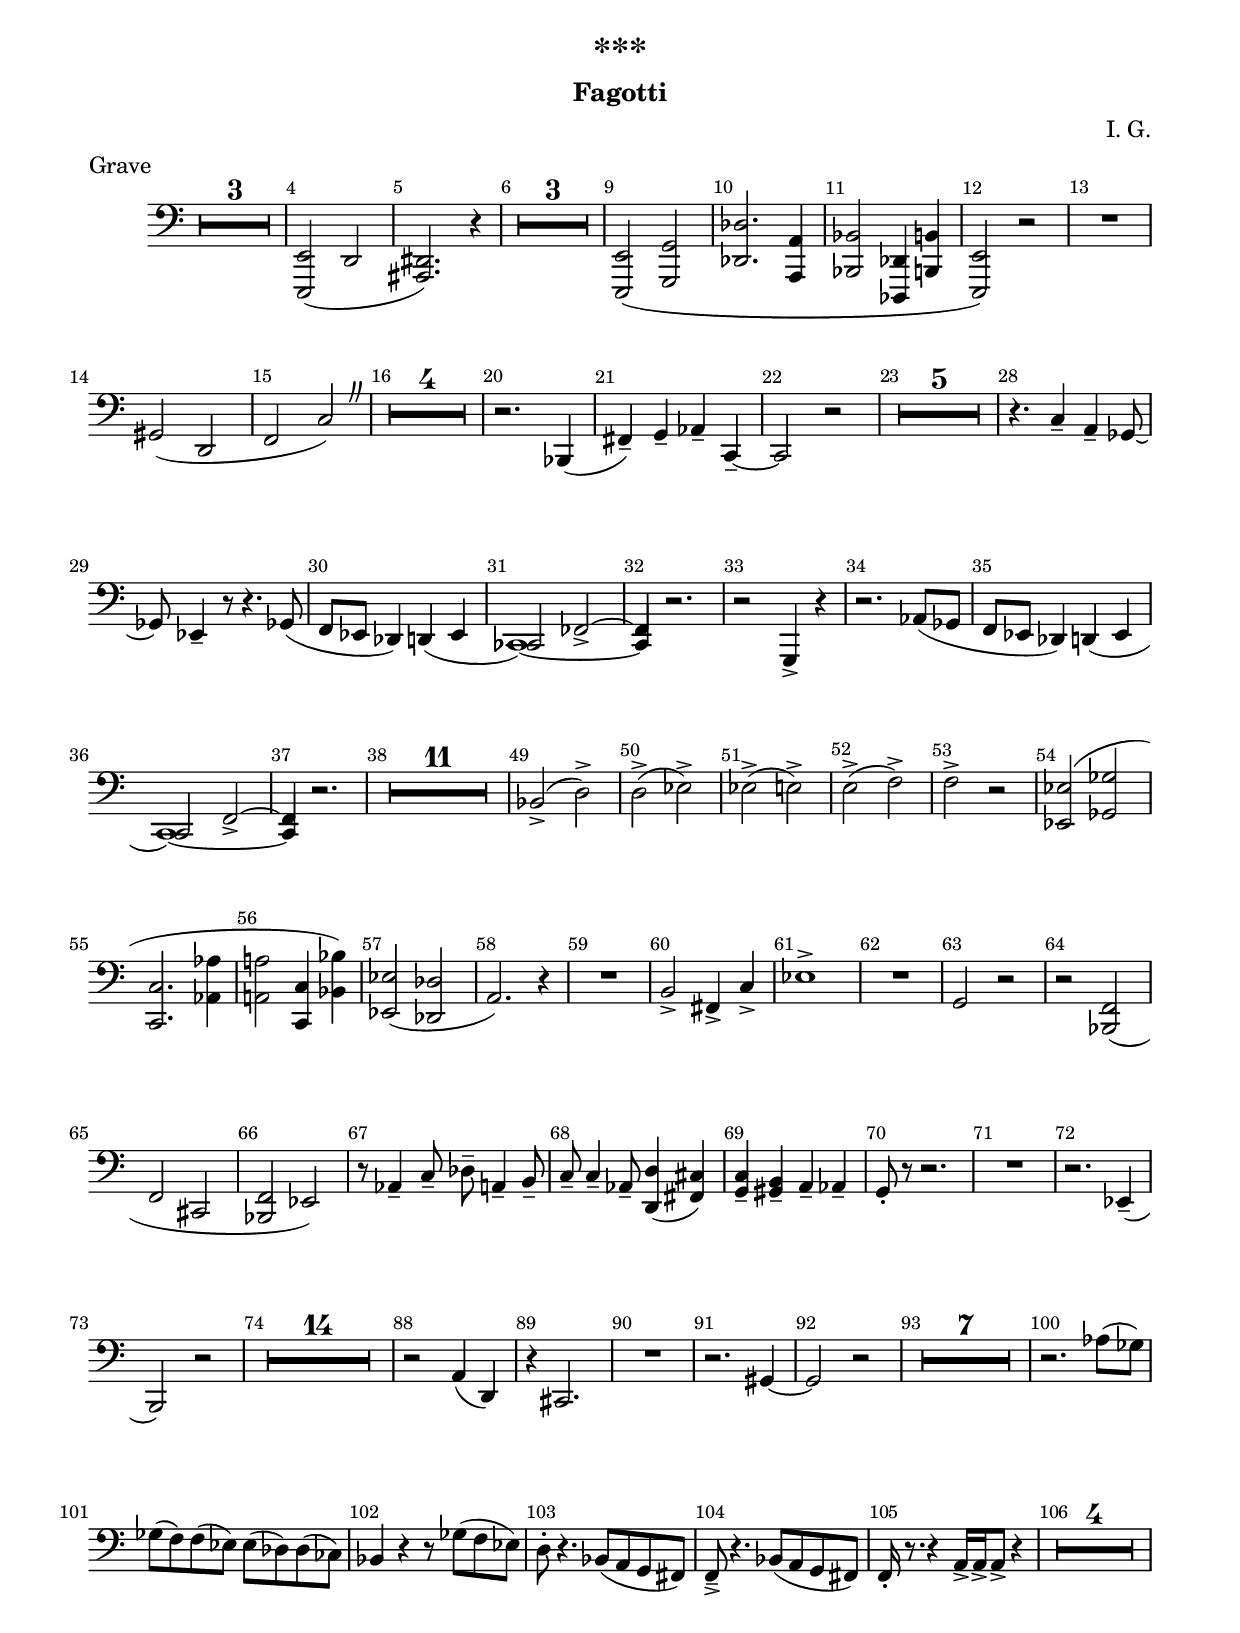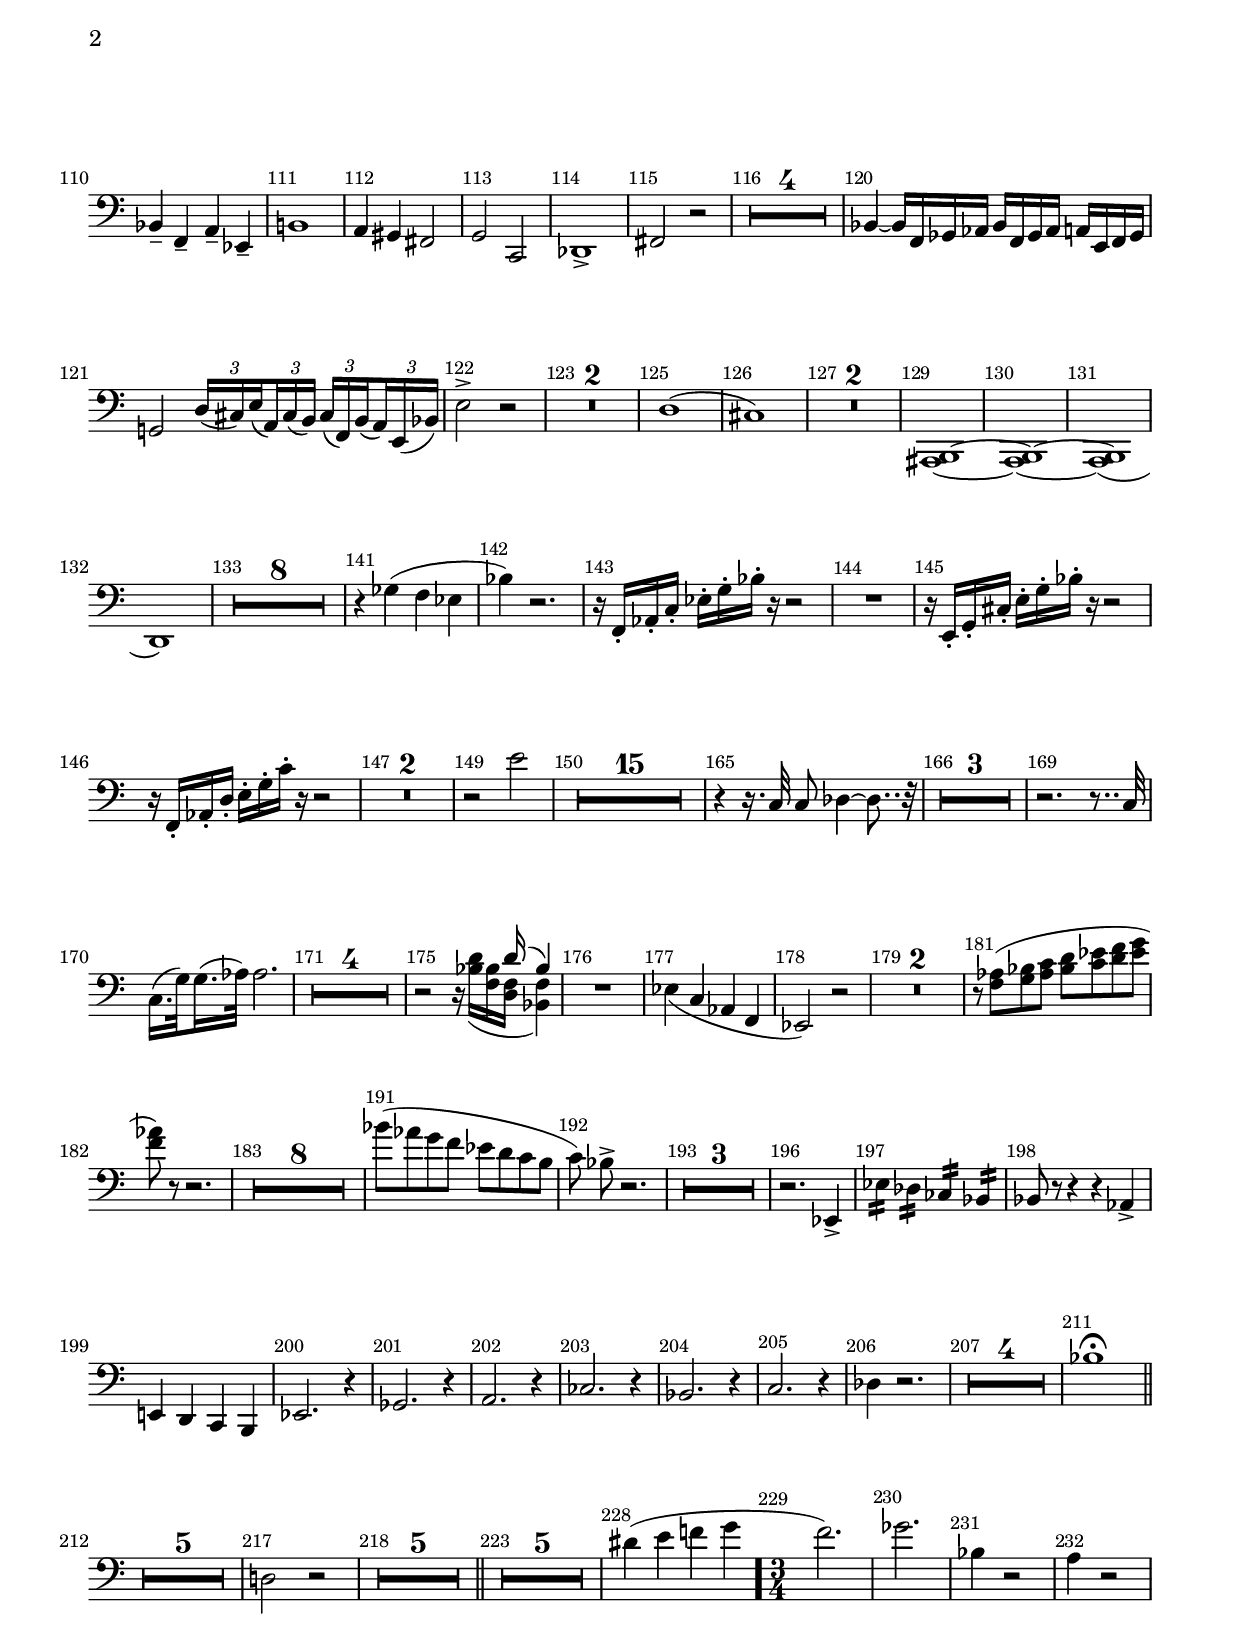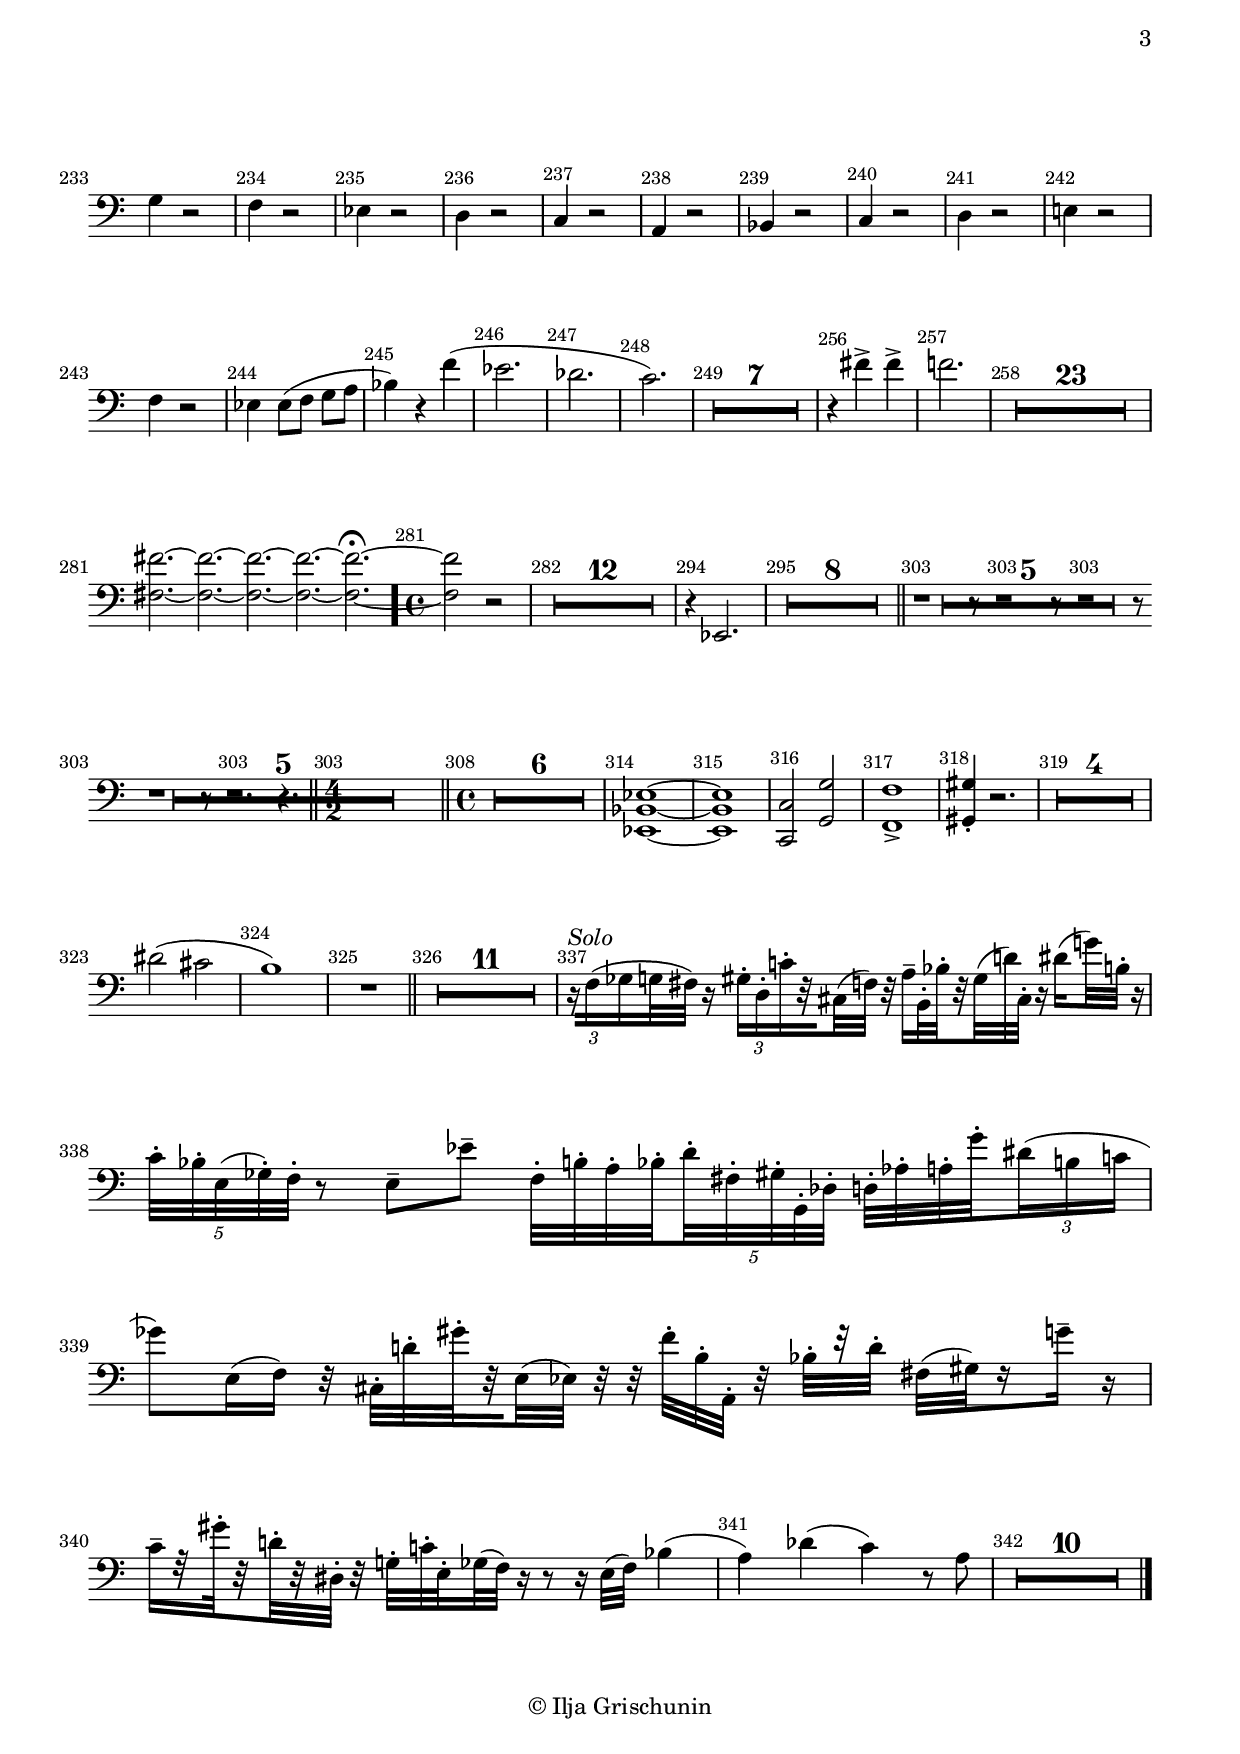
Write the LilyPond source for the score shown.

\version "2.19.15"
%\version "2.18.0"

\language "deutsch"

\header {
  title = "***"
  subtitle = "Fagotti"
  meter = "Grave"
  composer = "I. G."
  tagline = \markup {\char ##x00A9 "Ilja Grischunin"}
}

\paper {
  %#(set-paper-size "a4")
  top-system-spacing.basic-distance = #20
  top-markup-spacing.basic-distance = #5
  markup-system-spacing.basic-distance = #20
  system-system-spacing.basic-distance = #20
  last-bottom-spacing.basic-distance = #15
  left-margin = 15
  right-margin = 15
  %two-sided = ##t
  %inner-margin = 25
  %outer-margin = 15
}

\layout {
  indent = 10
  \context {
    \Score
    \override BarNumber.break-visibility = ##(#f #t #t)
    %\remove "Bar_number_engraver"
  }
}
\version "2.19.15"
%\version "2.18.0"

\language "deutsch"

makeOctaves =
#(define-music-function (parser location arg mus)
   (integer? ly:music?)
   #{<<  \withMusicProperty #'to-relative-callback
         #(lambda (m p)
            (let ((mu (ly:music-property m 'element)))
              (ly:music-transpose mu (ly:make-pitch (- arg) 0 0))
              (ly:make-music-relative! mu p)
              (ly:music-transpose mu (ly:make-pitch arg 0 0)))
            p)
         \transpose c' $(ly:make-pitch arg 0 0) $mus
         $mus
     >>
   #})

fagottoMusic = \relative {
  \overrideTimeSignatureSettings 4/4 1/4 #'(1 1 1 1) #'()
  %\time #'(2 2 2 2) 4/4
  \override MultiMeasureRest #'expand-limit = #2
  \clef bass
  \set Score.skipBars = ##t
  \override Staff.TimeSignature #'stencil = ##f
  \override BreathingSign.text = \markup {
    \musicglyph #"scripts.caesura.curved"
  }
  \set baseMoment = #(ly:make-moment 1 8)
  R1*3 <e,, e'>2( d' <ais dis>2.) r4 R1*3
  <e e'>2(<g g'><des' des'>2.<a a'>4
  <b b'>2<des, des'>4<h' h'><e, e'>2) r R1
  gis'2( d f c')\breathe
  R1*4 r2. b,4( fis')-- g-- as-- c,--~
  c2 r R1*5 r4. c'4-- a-- ges8~ ges es4-- r8
  r4. ges8( f es des4)
  <<
    {
      s2 
      \once\override NoteColumn.force-hshift = #1.3
      ces fes_>~ fes4
    }
    \\
    {
      \stemUp d( es \stemDown ces1~) \stemUp ces4
    }
  >>
  r2. r2 g4-> r r2. as'8( ges f es des4)
  <<
    {
      s2 
      \once\override NoteColumn.force-hshift = #1.3
      c f_>~ f4
    }
    \\
    {
      \stemUp d( es \stemDown c1~) \stemUp c4
    }
  >>
  r2. R1*11
  b'2->( d->) d->( es->) es->( e->) e->( f->) f-> r
  \makeOctaves #-1 {
    es( ges c,2. as'4 a!2 c,4 b') es,2( des
  }
  a2.) r4 R1 h2-> fis4-> c'-> es1-> R1 g,2 r 
  r <b, f'>( f' cis <b f'> es)
  r8 as4-- c8-- des-- a4-- h8-- c-- c4-- as8--
  <d, d'>4(<fis cis'>)<g c>--<gis h>-- a-- as--
  g8-. r r2. R1 r2. es4--( h2) r R1*14
  r2 a'4( d,) r cis2. R1 r2. gis'4~ gis2 r R1*7
  r2. as'8( ges) ges( f) f( es) es( des) des( ces)
  b4 r r8 ges'( f es) d-. r4. b8( a g fis)
  f---> r4. b8( a g fis) f16-. r8. r4 a16-> a-> a8-> r4
  R1*4 b4-- f-- a-- es-- h'!1 a4 gis fis2 g c, des1->
  fis2 r R1*4 b4~ b16 f ges as b f ges as a e f ges
  g!2 \tuplet 3/2 8 {
    \set subdivideBeams = ##t
    \set baseMoment = #(ly:make-moment 1 8)
    \override TupletBracket.bracket-visibility = #'if-no-beam
    d'16( cis) e( a,) cis( h) cis( f,) h( a) e( b')
  }
  \set subdivideBeams = ##f
  e2-> r R1*2 d1( cis) R1*2 <ais, h>1~ q~ q( d) R1*8
  r4 ges'( f es b') r2. r16 f,-. as-. c-. es-. g-. b-. r r2
  R1 r16 e,,-. g-. cis-. e-. g-. b-. r r2
  r16 f,-. as-. d-. e-. g-. c-. r r2 R1*2 r2 e R1*15
  r4 r16. c,32\noBeam c8 des4~ des8.. r32 R1*3
  \set subdivideBeams = ##t
  r2. r8.. c32 c16.( g'32) g16.( as32) as2. R1*4
  r2 r16
  <<
    {
      s8 d16( b4)
    }
    \\
    {
      <b d>16(<f b><d f><b f'>4)
    }
  >>
  R1 es4_( c as f es2) r R1*2
  r8 <f' as>(<g b><as c><b d><c es><d f><es g><f as>) r r2. R1*8
  b8( as g f es d c h c)\noBeam b-> r2. R1*3 r2. es,,4->
  es'4:16 des4:16 ces4:16 b4:16 b8 r r4 r as-> e! d c h
  es2. r4 ges2. r4 a2. r4 ces2. r4 b2. r4 c2. r4 des4 r2. R1*4
  b'1\fermata
  \bar "||"
  R1*5 d,!2 r R1*5
  \bar "||"
  R1*5 dis'4( e f! g
  \bar "."
  \revert Staff.TimeSignature.stencil
  \time 3/4
  f2.) ges b,4 r2 a4 r2 g4 r2 f4 r2 es4 r2 d4 r2 c4 r2
  a4 r2 b4 r2 c4 r2 d4 r2 e!4 r2 f4 r2 es4 es8( f g[ a] b4) r f'(
  es2. des c) R2.*7 r4 fis-> fis-> f!2. R2.*23
  \cadenzaOn
  <fis, fis'>2.~ q~ q~ q~ q~\fermata
  \cadenzaOff
  \bar "."
  \time 4/4
  q2 r R1*12 r4 es,2.
  R1*8
  \bar "||"
  \cadenzaOn
  r1 r8 \bar ""
  r1 r8 \bar ""
  r1 r8 \bar ""
  r1 r8 \bar "" 
  r1. r4.
  \cadenzaOff
  \bar "||"
  \time 4/2
  R1*10
  \bar "||"
  \time 4/4
  R1*6
  <es b' es>1~ q \makeOctaves #1 {c2 g' f1-> gis4-.} r2.
  R1*4 dis''2( cis h1)
  R1 \bar "||"
  R1*11
  \set subdivideBeams = ##t
  \set baseMoment = #(ly:make-moment 1 8)
  \set beatStructure = #'(2 2 2 2)
  \override TupletBracket.bracket-visibility = ##f
  \times 2/3 {
    r16^\markup {\italic Solo} 
    \set stemLeftBeamCount = #2 f( ges
  } 
  g32 fis) r16 
  \times 2/3 {gis16-.[ d-. c'!-.} r32 
  \set stemLeftBeamCount = #1 cis,( f)] r
  a16--[ h,32-. b'-. r 
  \set stemLeftBeamCount = #1 gis( d'!) cis,-.]
  r16 dis'( \set stemLeftBeamCount = #1 g!32) h,-. r16
  \times 4/5 {c32-. b-. e,( ges-.) f-.} r8 e-- es'--
  f,32-. h-. a-. b-.\times 4/5 {d-. fis,-. gis-. g,-. des'-.}
  d32-. as'-. a-. g'-. \times 2/3 {dis16( h c!}
  ges'8) e,16( f) r32 cis-.[ d'!-. gis-. r 
  \set stemLeftBeamCount = #1 e,( es]) r
  r f'-. h,-. a,-. r b'-.[ r d-.] fis,[( 
  \set stemRightBeamCount = #1 gis) 
  \set stemRightBeamCount = #1 \set stemLeftBeamCount = #1 r16 g'!]-- r
  c,[-- r32 gis'-. r 
  \set stemLeftBeamCount = #1 d!-. r dis,]-.
  r g!-. c!-. e,-. ges( f) r16 r8 r16 e32( f) b4(
  a) des( c) r8 a
  R1*10
  \bar "|."
}

\score {
  \new Staff
  \fagottoMusic
}